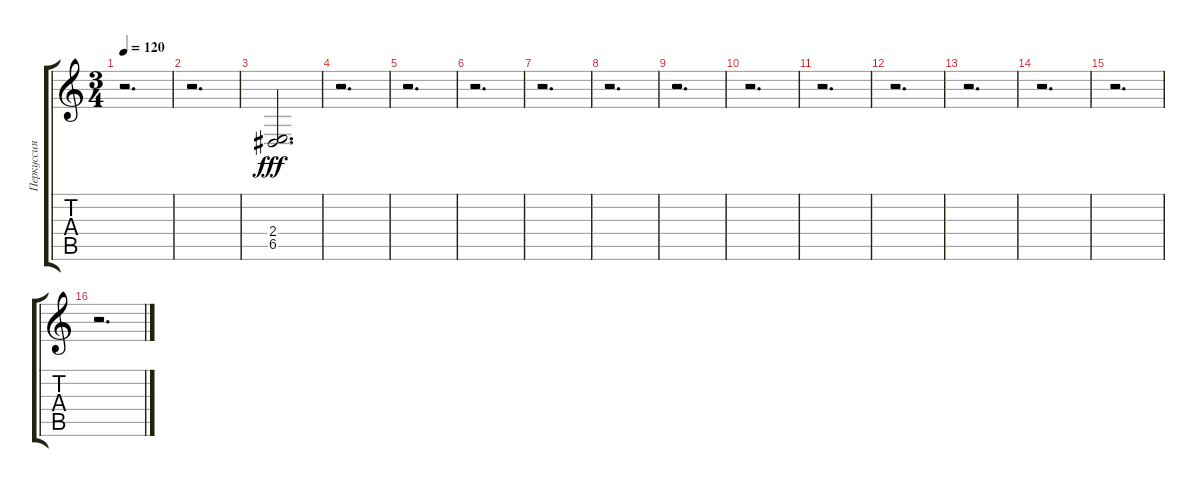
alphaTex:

\track ("Перкуссия" "Перкуссия") {instrument stringensemble1}
\staff {score tabs}
\tuning (E4 B3 G3 D3 A2 E2) {hide}
\ts (3 4)
\tempo 120
\clef g2
\ks c
r.2{d dy fff} |
r.2{d} |
(2.4 6.5).2{d} |
r.2{d} |
r.2{d} |
r.2{d} |
r.2{d} |
r.2{d} |
r.2{d} |
r.2{d} |
r.2{d} |
r.2{d} |
r.2{d} |
r.2{d} |
r.2{d} |
r.2{d}
